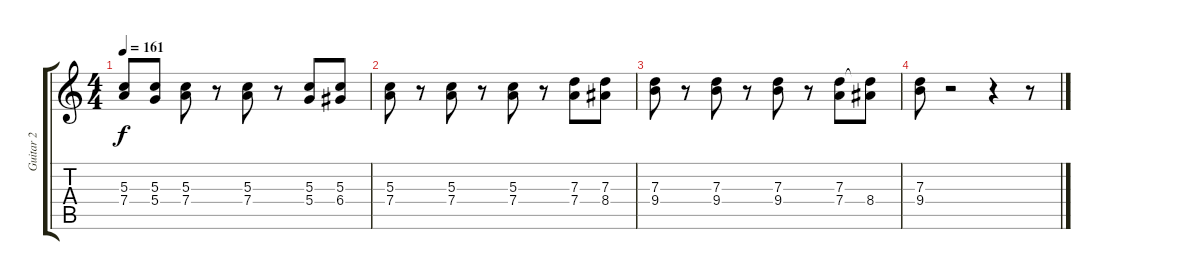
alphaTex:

\track ("Guitar 2" "Guitar 2") {instrument acousticguitarnylon}
\staff {score tabs}
\tuning (E4 B3 G3 D3 A2 E2) {hide}
\ts (4 4)
\tempo 161
\clef g2
\ks c
(5.3 7.4).8{dy f} (5.3 5.4).8 (5.3 7.4).8 r.8 (5.3 7.4).8 r.8 (5.3 5.4).8 (5.3 6.4).8 |
(5.3 7.4).8 r.8 (5.3 7.4).8 r.8 (5.3 7.4).8 r.8 (7.3 7.4).8 (7.3 8.4).8 |
(7.3 9.4).8 r.8 (7.3 9.4).8 r.8 (7.3 9.4).8 r.8 (7.3 7.4).8 (7.3{t} 8.4).8 |
(7.3 9.4).8 r.2 r.4 r.8
